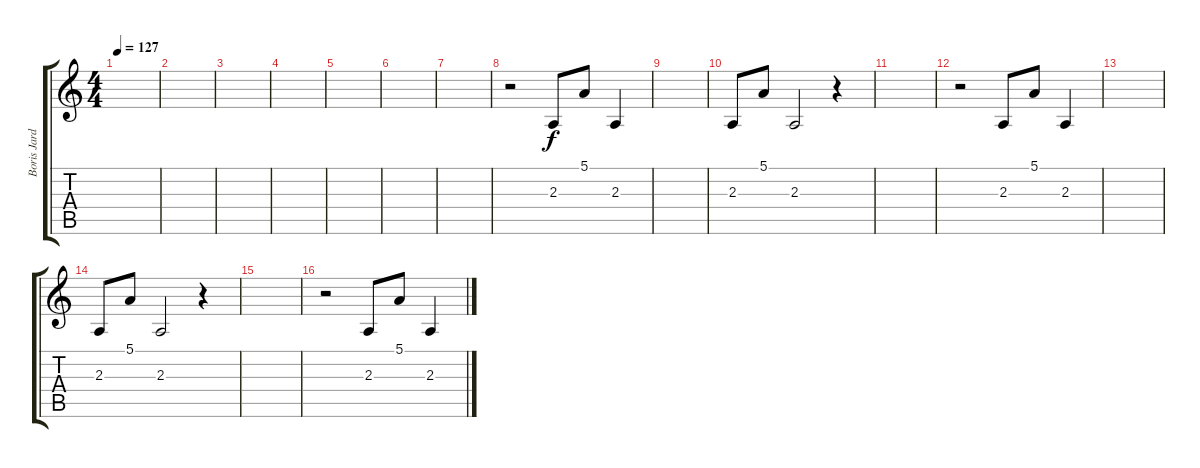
\track ("Boris Jardel chant" "Boris Jard") {instrument choiraahs}
\staff {score tabs}
\tuning (E4 B3 G3 D3 A2 E2) {hide}
\ts (4 4)
\tempo 127
\clef g2
\ks c
|
|
|
|
|
|
|
r.2 2.3.8 5.1.8 2.3.4 |
|
2.3.8 5.1.8 2.3.2 r.4 |
|
r.2 2.3.8 5.1.8 2.3.4 |
|
2.3.8 5.1.8 2.3.2 r.4 |
|
r.2 2.3.8 5.1.8 2.3.4
